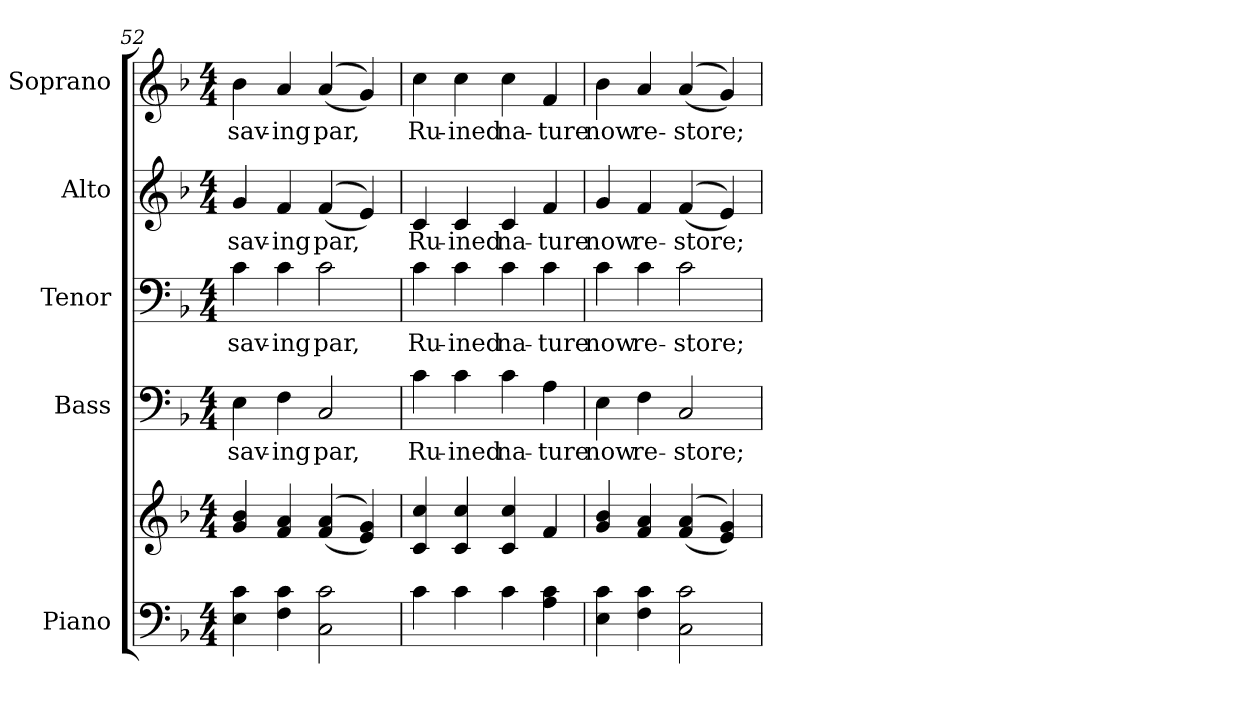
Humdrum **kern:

**kern	**kern	**kern	**text	**kern	**text	**kern	**text	**kern	**text
*part5	*part5	*part4	*part4	*part3	*part3	*part2	*part2	*part1	*part1
*staff6	*staff5	*staff4	*staff4	*staff3	*staff3	*staff2	*staff2	*staff1	*staff1
*I"Piano	*	*I"Bass	*	*I"Tenor	*	*I"Alto	*	*I"Soprano	*
*I'Pno.	*	*I'B.	*	*I'T.	*	*I'A.	*	*I'S.	*
*clefF4	*clefG2	*clefF4	*	*clefF4	*	*clefG2	*	*clefG2	*
*k[b-]	*k[b-]	*k[b-]	*	*k[b-]	*	*k[b-]	*	*k[b-]	*
*F:	*F:	*F:	*	*F:	*	*F:	*	*F:	*
*M4/4	*M4/4	*M4/4	*	*M4/4	*	*M4/4	*	*M4/4	*
=52	=52	=52	=52	=52	=52	=52	=52	=52	=52
!	!	!	!LO:LY:b:color=#000000	!	!	!	!	!	!
!	!	!	!	!	!LO:LY:b:color=#000000	!	!	!	!
!	!	!	!	!	!	!	!LO:LY:b:color=#000000	!	!
!	!	!	!	!	!	!	!	!	!LO:LY:b:color=#000000
4Ei\ 4ci	4gi/ 4b-i	4Ei\	sav-	4ci\	sav-	4gi/	sav-	4b-i\	sav-
!	!	!	!LO:LY:b:color=#000000	!	!	!	!	!	!
!	!	!	!	!	!LO:LY:b:color=#000000	!	!	!	!
!	!	!	!	!	!	!	!LO:LY:b:color=#000000	!	!
!	!	!	!	!	!	!	!	!	!LO:LY:b:color=#000000
4Fi\ 4ci	4fi/ 4ai	4Fi\	-ing	4ci\	-ing	4fi/	-ing	4ai/	-ing
!	!	!	!LO:LY:b:color=#000000	!	!	!	!	!	!
!	!	!	!	!	!LO:LY:b:color=#000000	!	!	!	!
!	!	!	!	!	!	!	!LO:LY:b:color=#000000	!	!
!	!	!	!	!	!	!	!	!	!LO:LY:b:color=#000000
2Ci\ 2ci	((4fi/ 4ai	2Ci/	par,	2ci\	par,	((4fi/	par,	((4ai/	par,
.	4ei/ 4gi))	.	.	.	.	4ei/))	.	4gi/))	.
!!LO:PB:g=z
=53	=53	=53	=53	=53	=53	=53	=53	=53	=53
!	!	!	!LO:LY:b:color=#000000	!	!	!	!	!	!
!	!	!	!	!	!LO:LY:b:color=#000000	!	!	!	!
!	!	!	!	!	!	!	!LO:LY:b:color=#000000	!	!
!	!	!	!	!	!	!	!	!	!LO:LY:b:color=#000000
4ci\	4ci/ 4cci	4ci\	Ru-	4ci\	Ru-	4ci/	Ru-	4cci\	Ru-
!	!	!	!LO:LY:b:color=#000000	!	!	!	!	!	!
!	!	!	!	!	!LO:LY:b:color=#000000	!	!	!	!
!	!	!	!	!	!	!	!LO:LY:b:color=#000000	!	!
!	!	!	!	!	!	!	!	!	!LO:LY:b:color=#000000
4ci\	4ci/ 4cci	4ci\	-ined	4ci\	-ined	4ci/	-ined	4cci\	-ined
!	!	!	!LO:LY:b:color=#000000	!	!	!	!	!	!
!	!	!	!	!	!LO:LY:b:color=#000000	!	!	!	!
!	!	!	!	!	!	!	!LO:LY:b:color=#000000	!	!
!	!	!	!	!	!	!	!	!	!LO:LY:b:color=#000000
4ci\	4ci/ 4cci	4ci\	na-	4ci\	na-	4ci/	na-	4cci\	na-
!	!	!	!LO:LY:b:color=#000000	!	!	!	!	!	!
!	!	!	!	!	!LO:LY:b:color=#000000	!	!	!	!
!	!	!	!	!	!	!	!LO:LY:b:color=#000000	!	!
!	!	!	!	!	!	!	!	!	!LO:LY:b:color=#000000
4Ai\ 4ci	4fi/	4Ai\	-ture	4ci\	-ture	4fi/	-ture	4fi/	-ture
=54	=54	=54	=54	=54	=54	=54	=54	=54	=54
!	!	!	!LO:LY:b:color=#000000	!	!	!	!	!	!
!	!	!	!	!	!LO:LY:b:color=#000000	!	!	!	!
!	!	!	!	!	!	!	!LO:LY:b:color=#000000	!	!
!	!	!	!	!	!	!	!	!	!LO:LY:b:color=#000000
4Ei\ 4ci	4gi/ 4b-i	4Ei\	now	4ci\	now	4gi/	now	4b-i\	now
!	!	!	!LO:LY:b:color=#000000	!	!	!	!	!	!
!	!	!	!	!	!LO:LY:b:color=#000000	!	!	!	!
!	!	!	!	!	!	!	!LO:LY:b:color=#000000	!	!
!	!	!	!	!	!	!	!	!	!LO:LY:b:color=#000000
4Fi\ 4ci	4fi/ 4ai	4Fi\	re-	4ci\	re-	4fi/	re-	4ai/	re-
!	!	!	!LO:LY:b:color=#000000	!	!	!	!	!	!
!	!	!	!	!	!LO:LY:b:color=#000000	!	!	!	!
!	!	!	!	!	!	!	!LO:LY:b:color=#000000	!	!
!	!	!	!	!	!	!	!	!	!LO:LY:b:color=#000000
2Ci\ 2ci	((4fi/ 4ai	2Ci/	-store;	2ci\	-store;	((4fi/	-store;	((4ai/	-store;
.	4ei/ 4gi))	.	.	.	.	4ei/))	.	4gi/))	.
=	=	=	=	=	=	=	=	=	=
*-	*-	*-	*-	*-	*-	*-	*-	*-	*-
